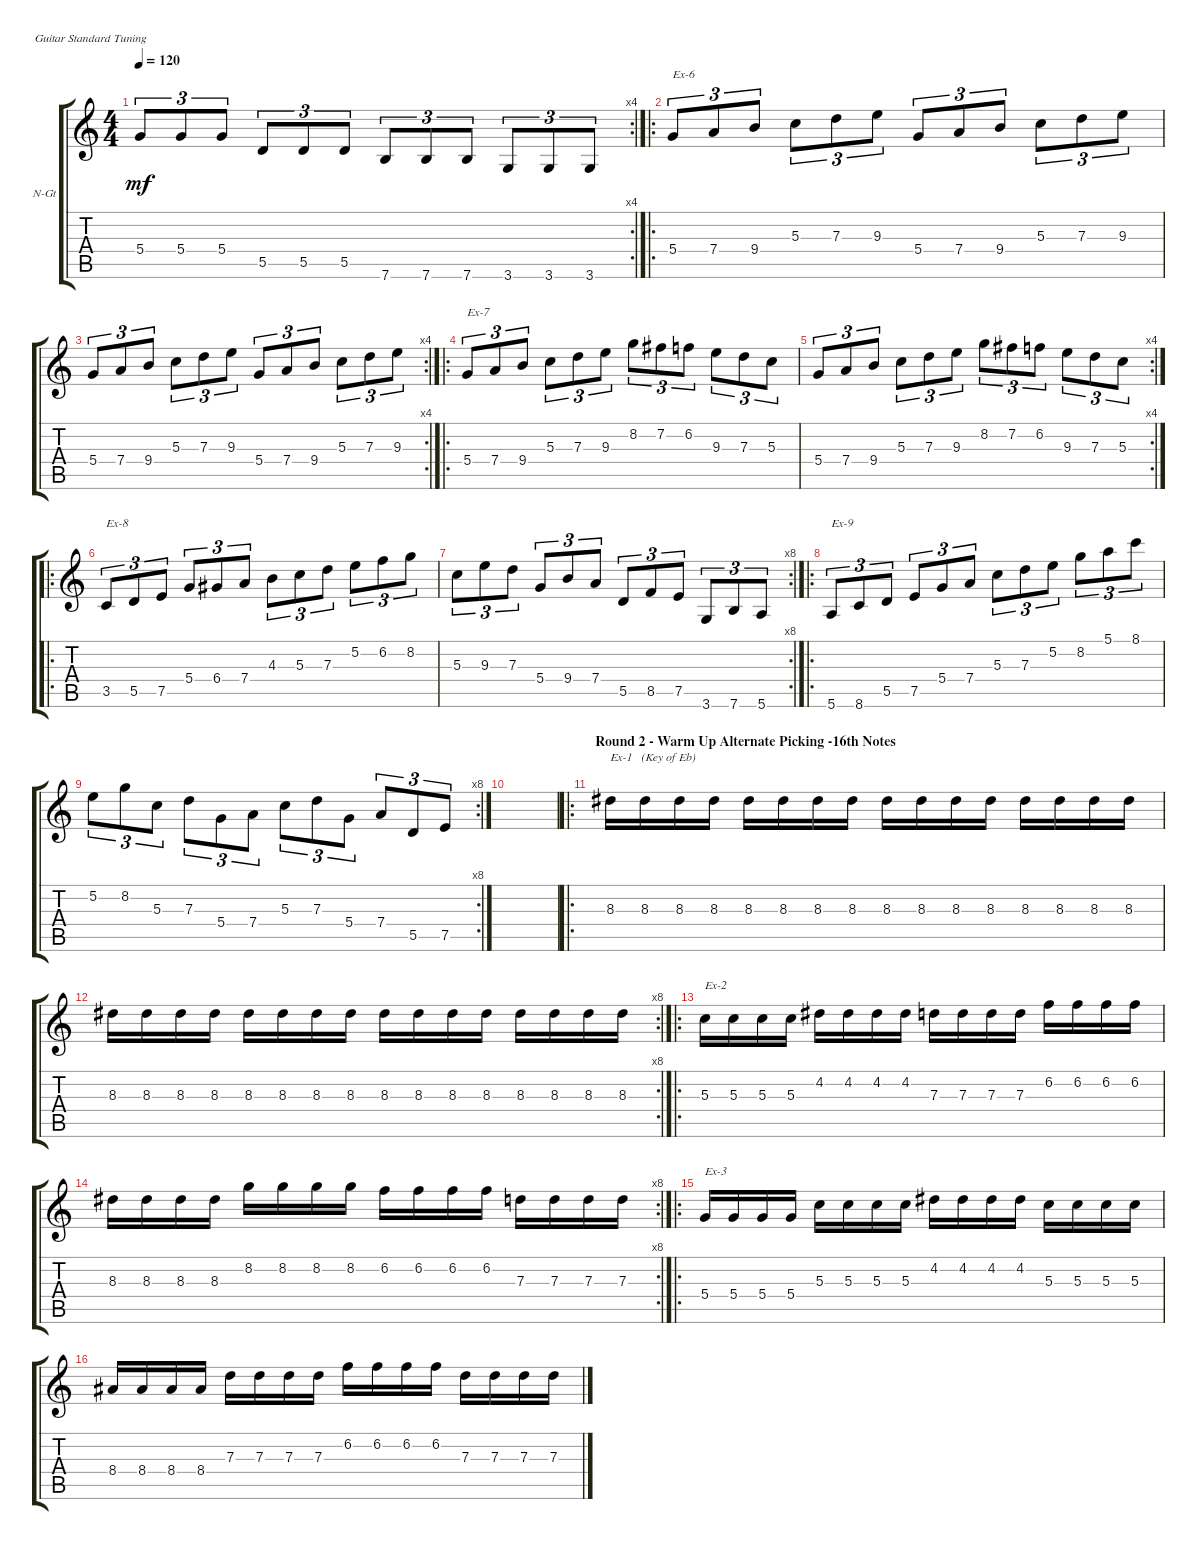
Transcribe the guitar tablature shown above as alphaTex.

\defaultSystemsLayout 4
\bracketExtendMode groupsimilarinstruments
\firstSystemTrackNameOrientation horizontal
\otherSystemsTrackNameOrientation horizontal
\track ("Nylon Guitar" "N-Gt") {instrument acousticguitarnylon}
\staff {score tabs}
\tuning (E4 B3 G3 D3 A2 E2)
\rc 4
\ts (4 4)
\tempo 120
\clef g2
\ks c
5.4.8{tu (3 2) dy mf} 5.4.8{tu (3 2)} 5.4.8{tu (3 2)} 5.5.8{tu (3 2)} 5.5.8{tu (3 2)} 5.5.8{tu (3 2)} 7.6.8{tu (3 2)} 7.6.8{tu (3 2)} 7.6.8{tu (3 2)} 3.6.8{tu (3 2)} 3.6.8{tu (3 2)} 3.6.8{tu (3 2)} |
\ro
5.4.8{tu (3 2) txt "Ex-6"} 7.4.8{tu (3 2)} 9.4.8{tu (3 2)} 5.3.8{tu (3 2)} 7.3.8{tu (3 2)} 9.3.8{tu (3 2)} 5.4.8{tu (3 2)} 7.4.8{tu (3 2)} 9.4.8{tu (3 2)} 5.3.8{tu (3 2)} 7.3.8{tu (3 2)} 9.3.8{tu (3 2)} |
\rc 4
5.4.8{tu (3 2)} 7.4.8{tu (3 2)} 9.4.8{tu (3 2)} 5.3.8{tu (3 2)} 7.3.8{tu (3 2)} 9.3.8{tu (3 2)} 5.4.8{tu (3 2)} 7.4.8{tu (3 2)} 9.4.8{tu (3 2)} 5.3.8{tu (3 2)} 7.3.8{tu (3 2)} 9.3.8{tu (3 2)} |
\ro
5.4.8{tu (3 2) txt "Ex-7"} 7.4.8{tu (3 2)} 9.4.8{tu (3 2)} 5.3.8{tu (3 2)} 7.3.8{tu (3 2)} 9.3.8{tu (3 2)} 8.2.8{tu (3 2)} 7.2.8{tu (3 2)} 6.2.8{tu (3 2)} 9.3.8{tu (3 2)} 7.3.8{tu (3 2)} 5.3.8{tu (3 2)} |
\rc 4
5.4.8{tu (3 2)} 7.4.8{tu (3 2)} 9.4.8{tu (3 2)} 5.3.8{tu (3 2)} 7.3.8{tu (3 2)} 9.3.8{tu (3 2)} 8.2.8{tu (3 2)} 7.2.8{tu (3 2)} 6.2.8{tu (3 2)} 9.3.8{tu (3 2)} 7.3.8{tu (3 2)} 5.3.8{tu (3 2)} |
\ro
3.5.8{tu (3 2) txt "Ex-8"} 5.5.8{tu (3 2)} 7.5.8{tu (3 2)} 5.4.8{tu (3 2)} 6.4.8{tu (3 2)} 7.4.8{tu (3 2)} 4.3.8{tu (3 2)} 5.3.8{tu (3 2)} 7.3.8{tu (3 2)} 5.2.8{tu (3 2)} 6.2.8{tu (3 2)} 8.2.8{tu (3 2)} |
\rc 8
5.3.8{tu (3 2)} 9.3.8{tu (3 2)} 7.3.8{tu (3 2)} 5.4.8{tu (3 2)} 9.4.8{tu (3 2)} 7.4.8{tu (3 2)} 5.5.8{tu (3 2)} 8.5.8{tu (3 2)} 7.5.8{tu (3 2)} 3.6.8{tu (3 2)} 7.6.8{tu (3 2)} 5.6.8{tu (3 2)} |
\ro
5.6.8{tu (3 2) txt "Ex-9"} 8.6.8{tu (3 2)} 5.5.8{tu (3 2)} 7.5.8{tu (3 2)} 5.4.8{tu (3 2)} 7.4.8{tu (3 2)} 5.3.8{tu (3 2)} 7.3.8{tu (3 2)} 5.2.8{tu (3 2)} 8.2.8{tu (3 2)} 5.1.8{tu (3 2)} 8.1.8{tu (3 2)} |
\rc 8
5.2.8{tu (3 2)} 8.2.8{tu (3 2)} 5.3.8{tu (3 2)} 7.3.8{tu (3 2)} 5.4.8{tu (3 2)} 7.4.8{tu (3 2)} 5.3.8{tu (3 2)} 7.3.8{tu (3 2)} 5.4.8{tu (3 2)} 7.4.8{tu (3 2)} 5.5.8{tu (3 2)} 7.5.8{tu (3 2)} |
|
\ro
\section ("" " Round 2 - Warm Up Alternate Picking -16th Notes")
8.3.16{txt "Ex-1   (Key of Eb)                             "} 8.3.16 8.3.16 8.3.16 8.3.16 8.3.16 8.3.16 8.3.16 8.3.16 8.3.16 8.3.16 8.3.16 8.3.16 8.3.16 8.3.16 8.3.16 |
\rc 8
8.3.16 8.3.16 8.3.16 8.3.16 8.3.16 8.3.16 8.3.16 8.3.16 8.3.16 8.3.16 8.3.16 8.3.16 8.3.16 8.3.16 8.3.16 8.3.16 |
\ro
\scale
0.540824 5.3.16{txt "Ex-2"} 5.3.16 5.3.16 5.3.16 4.2.16 4.2.16 4.2.16 4.2.16 7.3.16 7.3.16 7.3.16 7.3.16 6.2.16 6.2.16 6.2.16 6.2.16 |
\rc 8
\scale
0.459128 8.3.16 8.3.16 8.3.16 8.3.16 8.2.16 8.2.16 8.2.16 8.2.16 6.2.16 6.2.16 6.2.16 6.2.16 7.3.16 7.3.16 7.3.16 7.3.16 |
\ro
\scale
0.536527 5.4.16{txt "Ex-3"} 5.4.16 5.4.16 5.4.16 5.3.16 5.3.16 5.3.16 5.3.16 4.2.16 4.2.16 4.2.16 4.2.16 5.3.16 5.3.16 5.3.16 5.3.16 |
\scale
0.463422 8.4.16 8.4.16 8.4.16 8.4.16 7.3.16 7.3.16 7.3.16 7.3.16 6.2.16 6.2.16 6.2.16 6.2.16 7.3.16 7.3.16 7.3.16 7.3.16
